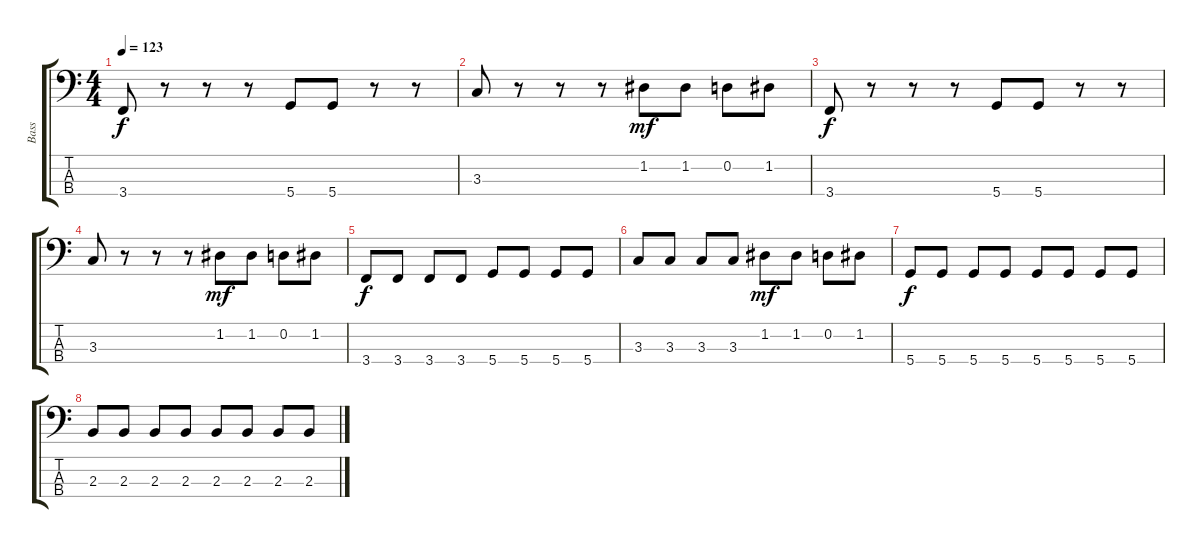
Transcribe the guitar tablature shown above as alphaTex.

\track ("Bass" "Bass") {instrument electricbassfinger}
\staff {score tabs}
\tuning (G2 D2 A1 D1) {hide}
\ts (4 4)
\tempo 123
\clef f4
\ks c
3.4.8{dy f} r.8 r.8 r.8 5.4.8 5.4.8 r.8 r.8 |
3.3.8 r.8 r.8 r.8 1.2.8{dy mf} 1.2.8 0.2.8 1.2.8 |
3.4.8{dy f} r.8 r.8 r.8 5.4.8 5.4.8 r.8 r.8 |
3.3.8 r.8 r.8 r.8 1.2.8{dy mf} 1.2.8 0.2.8 1.2.8 |
3.4.8{dy f} 3.4.8 3.4.8 3.4.8 5.4.8 5.4.8 5.4.8 5.4.8 |
3.3.8 3.3.8 3.3.8 3.3.8 1.2.8{dy mf} 1.2.8 0.2.8 1.2.8 |
5.4.8{dy f} 5.4.8 5.4.8 5.4.8 5.4.8 5.4.8 5.4.8 5.4.8 |
2.3.8 2.3.8 2.3.8 2.3.8 2.3.8 2.3.8 2.3.8 2.3.8
